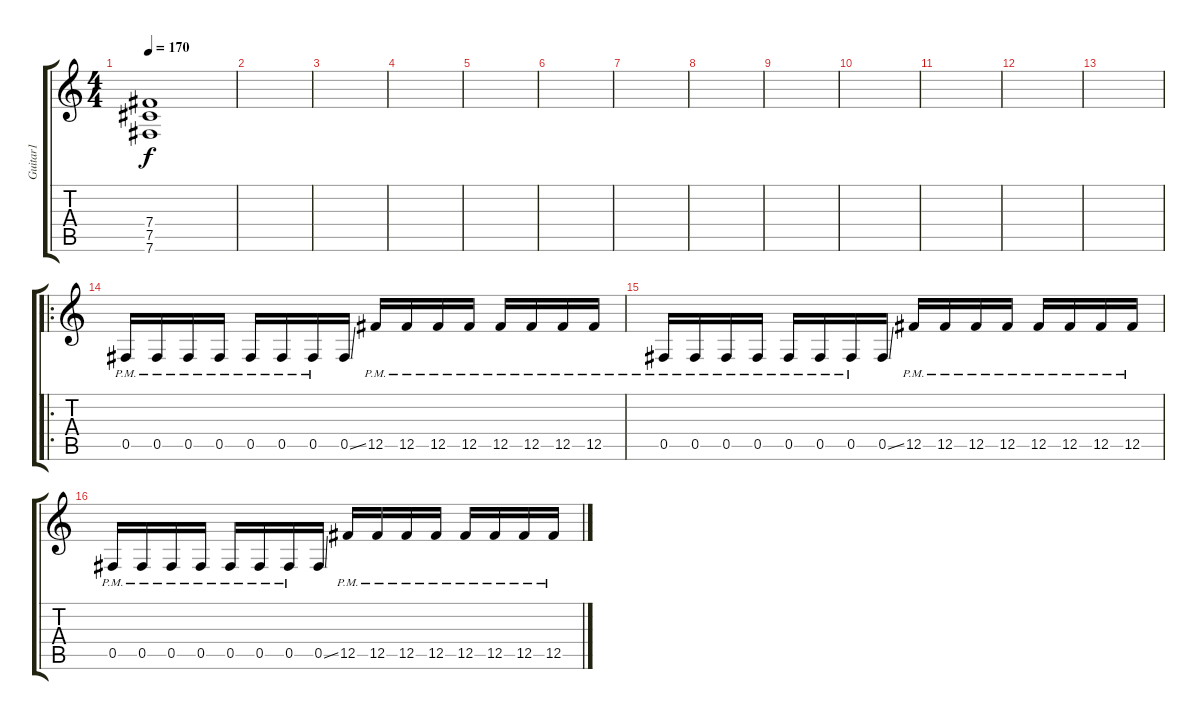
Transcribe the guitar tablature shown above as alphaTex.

\track ("Guitar1" "Guitar1") {instrument distortionguitar}
\staff {score tabs}
\tuning (Db4 Ab3 E3 B2 Gb2 B1) {hide}
\ts (4 4)
\tempo 170
\clef g2
\ks c
(7.4{t} 7.5{t} 7.6{t}).1{dy f} |
|
|
|
|
|
|
|
|
|
|
|
|
\ro
0.5{pm}.16{volume 9} 0.5{pm}.16 0.5{pm}.16 0.5{pm}.16 0.5{pm}.16 0.5{pm}.16 0.5{pm}.16 0.5{ss}.16 12.5{pm}.16 12.5{pm}.16 12.5{pm}.16 12.5{pm}.16 12.5{pm}.16 12.5{pm}.16 12.5{pm}.16 12.5{pm}.16 |
0.5{pm}.16 0.5{pm}.16 0.5{pm}.16 0.5{pm}.16 0.5{pm}.16 0.5{pm}.16 0.5{pm}.16 0.5{ss}.16 12.5{pm}.16 12.5{pm}.16 12.5{pm}.16 12.5{pm}.16 12.5{pm}.16 12.5{pm}.16 12.5{pm}.16 12.5{pm}.16 |
0.5{pm}.16 0.5{pm}.16 0.5{pm}.16 0.5{pm}.16 0.5{pm}.16 0.5{pm}.16 0.5{pm}.16 0.5{ss}.16 12.5{pm}.16 12.5{pm}.16 12.5{pm}.16 12.5{pm}.16 12.5{pm}.16 12.5{pm}.16 12.5{pm}.16 12.5{pm}.16
